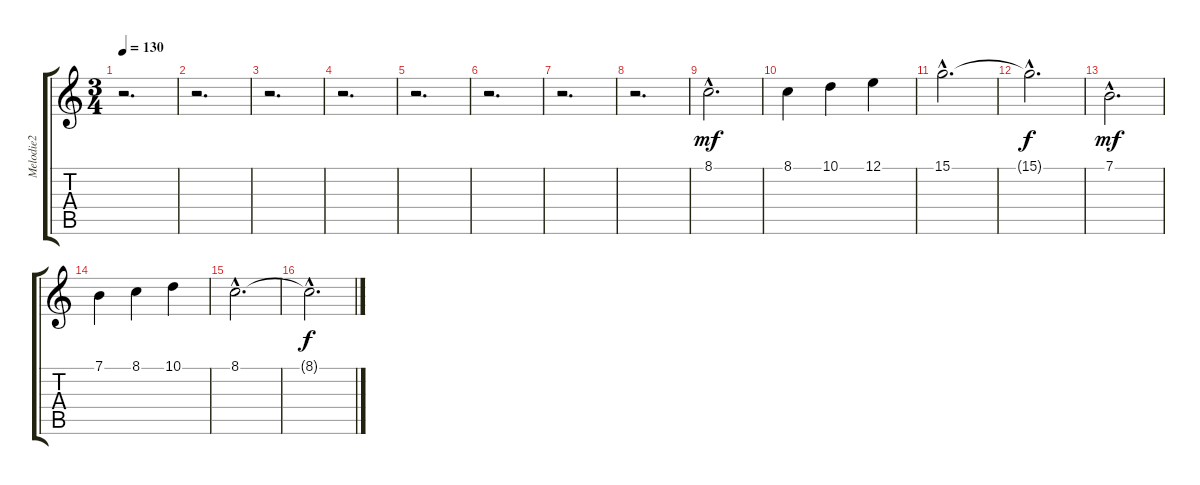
\track ("Melodie2" "Melodie2") {instrument stringensemble1}
\staff {score tabs}
\tuning (E4 B3 G3 D3 A2 E2) {hide}
\ts (3 4)
\tempo 130
\clef g2
\ks c
r.2{d dy mf} |
r.2{d} |
r.2{d} |
r.2{d} |
r.2{d} |
r.2{d} |
r.2{d} |
r.2{d} |
8.1{hac}.2{d} |
8.1.4 10.1.4 12.1.4 |
15.1{hac}.2{d} |
15.1{hac t}.2{d dy f} |
7.1{hac}.2{d dy mf} |
7.1.4 8.1.4 10.1.4 |
8.1{hac}.2{d} |
8.1{hac t}.2{d dy f}
